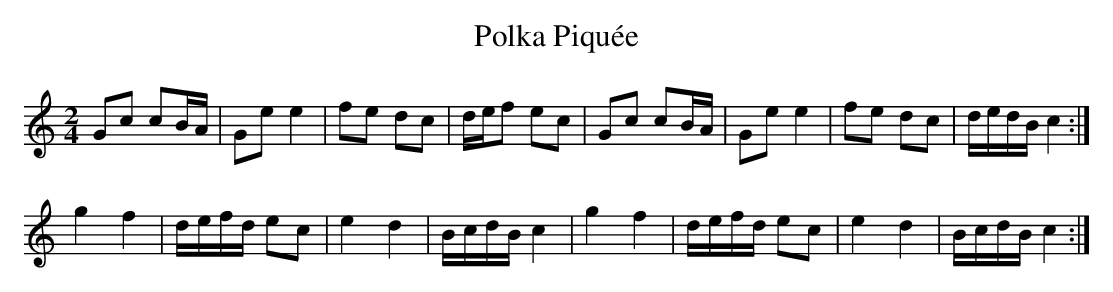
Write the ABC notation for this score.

X:1
T:Polka Piquée
L:1/8
M:2/4
K:C
Gc cB/A/|Ge e2|fe dc|d/e/f ec|Gc cB/A/|Ge e2|fe dc|d/e/d/B/ c2:|
g2 f2|d/e/f/d/ ec|e2 d2|B/c/d/B/ c2|g2 f2|d/e/f/d/ ec|e2 d2|B/c/d/B/ c2:|
